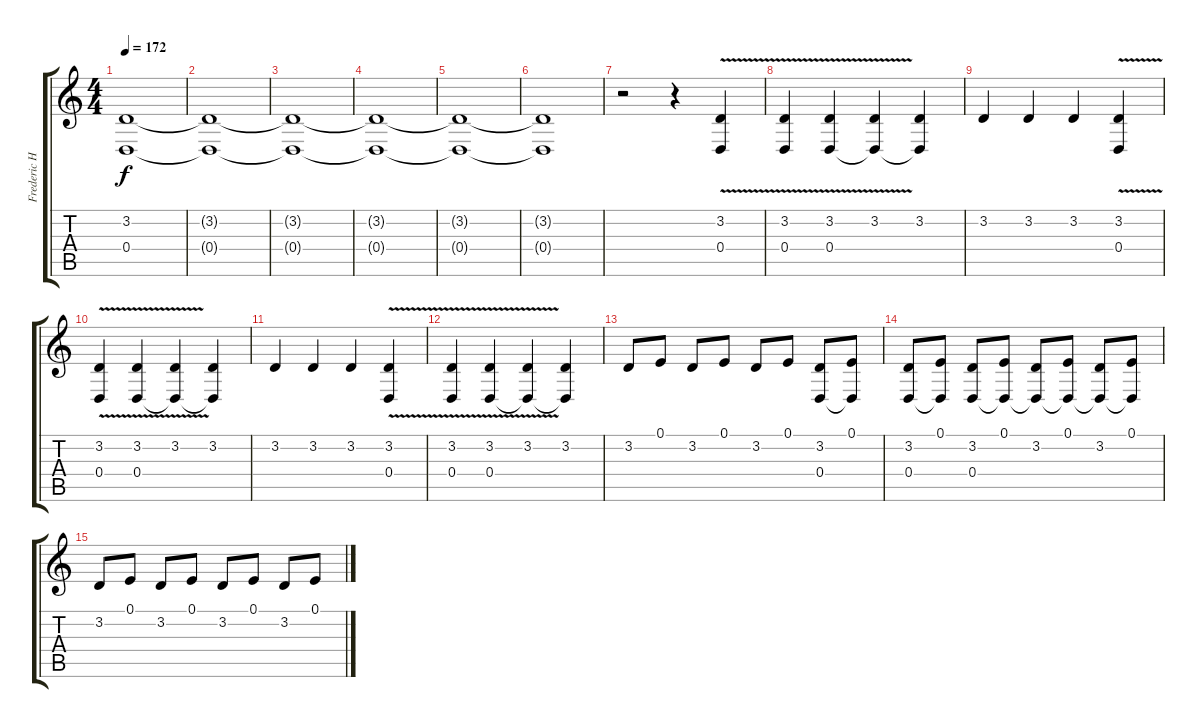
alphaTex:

\track ("Frederic Helmer" "Frederic H") {instrument fx8scifi}
\staff {score tabs}
\tuning (E4 B3 G3 D3 A2 E2) {hide}
\ts (4 4)
\tempo 172
\clef g2
\ks c
(3.2 0.4).1{dy f instrument fx8scifi} |
(3.2{t} 0.4{t}).1 |
(3.2{t} 0.4{t}).1 |
(3.2{t} 0.4{t}).1 |
(3.2{t} 0.4{t}).1 |
(3.2{t} 0.4{t}).1 |
r.2 r.4 (3.2 0.4{v}).4 |
(3.2 0.4{v}).4 (3.2 0.4{v}).4 (3.2 0.4{t}).4 (3.2 0.4{t}).4 |
3.2.4 3.2.4 3.2.4 (3.2 0.4{v}).4 |
(3.2 0.4{v}).4 (3.2 0.4{v}).4 (3.2 0.4{t}).4 (3.2 0.4{t}).4 |
3.2.4 3.2.4 3.2.4 (3.2 0.4{v}).4 |
(3.2 0.4{v}).4 (3.2 0.4{v}).4 (3.2 0.4{t}).4 (3.2 0.4{t}).4 |
3.2.8 0.1.8 3.2.8 0.1.8 3.2.8 0.1.8 (3.2 0.4).8 (0.1 0.4{t}).8 |
(3.2 0.4).8 (0.1 0.4{t}).8 (3.2 0.4).8 (0.1 0.4{t}).8 (3.2 0.4{t}).8 (0.1 0.4{t}).8 (3.2 0.4{t}).8 (0.1 0.4{t}).8 |
3.2.8{volume 2} 0.1.8 3.2.8 0.1.8 3.2.8 0.1.8 3.2.8 0.1.8
